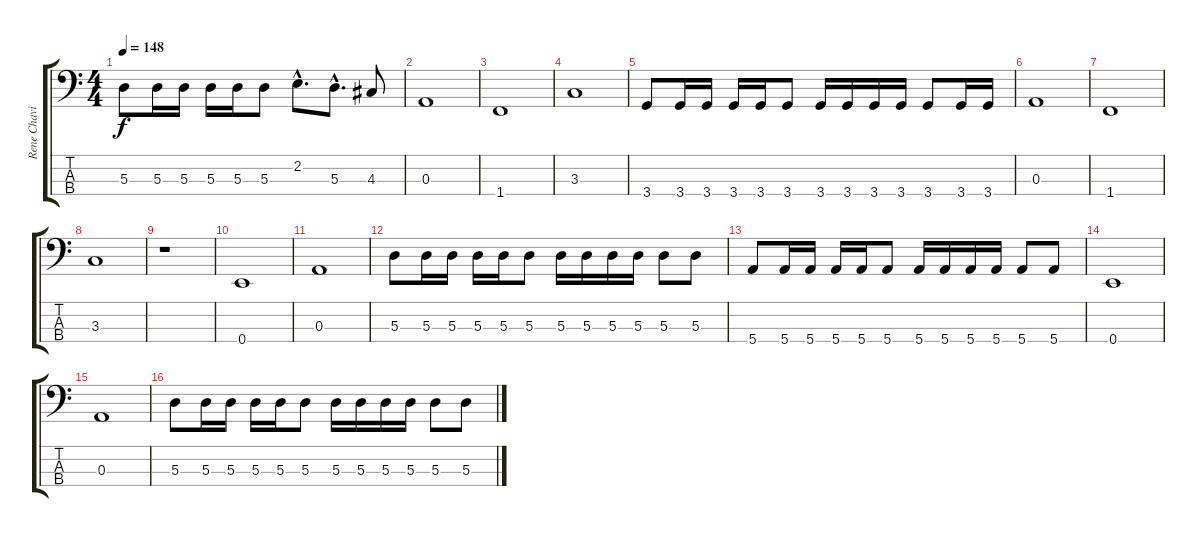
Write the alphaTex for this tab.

\track ("Rene Chavin" "Rene Chavi") {instrument electricbassfinger}
\staff {score tabs}
\tuning (G2 D2 A1 E1) {hide}
\ts (4 4)
\tempo 148
\clef f4
\ks c
5.3.8{dy f} 5.3.16 5.3.16 5.3.16 5.3.16 5.3.8 2.2{hac}.8{d} 5.3{hac}.8{d} 4.3.8 |
0.3.1 |
1.4.1 |
3.3.1 |
3.4.8 3.4.16 3.4.16 3.4.16 3.4.16 3.4.8 3.4.16 3.4.16 3.4.16 3.4.16 3.4.8 3.4.16 3.4.16 |
0.3.1 |
1.4.1 |
3.3.1 |
r.1 |
0.4.1 |
0.3.1 |
5.3.8 5.3.16 5.3.16 5.3.16 5.3.16 5.3.8 5.3.16 5.3.16 5.3.16 5.3.16 5.3.8 5.3.8 |
5.4.8 5.4.16 5.4.16 5.4.16 5.4.16 5.4.8 5.4.16 5.4.16 5.4.16 5.4.16 5.4.8 5.4.8 |
0.4.1 |
0.3.1 |
5.3.8 5.3.16 5.3.16 5.3.16 5.3.16 5.3.8 5.3.16 5.3.16 5.3.16 5.3.16 5.3.8 5.3.8
